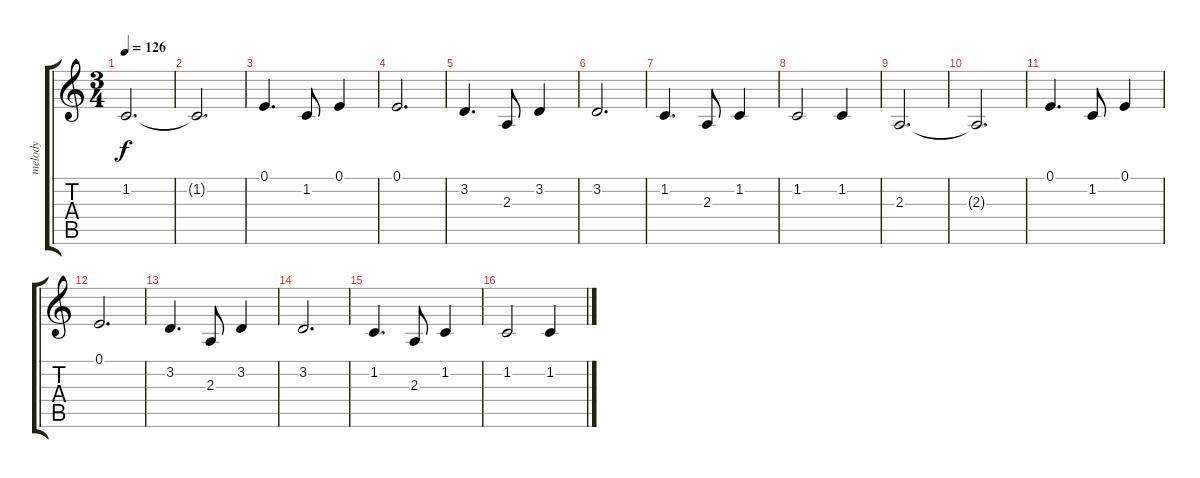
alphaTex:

\track ("melody" "melody") {instrument violin}
\staff {score tabs}
\tuning (E4 B3 G3 D3 A2 E2) {hide}
\ts (3 4)
\tempo 126
\clef g2
\ks c
1.2.2{d dy f} |
1.2{t}.2{d} |
0.1.4{d} 1.2.8 0.1.4 |
0.1.2{d} |
3.2.4{d} 2.3.8 3.2.4 |
3.2.2{d} |
1.2.4{d} 2.3.8 1.2.4 |
1.2.2 1.2.4 |
2.3.2{d} |
2.3{t}.2{d} |
0.1.4{d} 1.2.8 0.1.4 |
0.1.2{d} |
3.2.4{d} 2.3.8 3.2.4 |
3.2.2{d} |
1.2.4{d} 2.3.8 1.2.4 |
1.2.2 1.2.4
